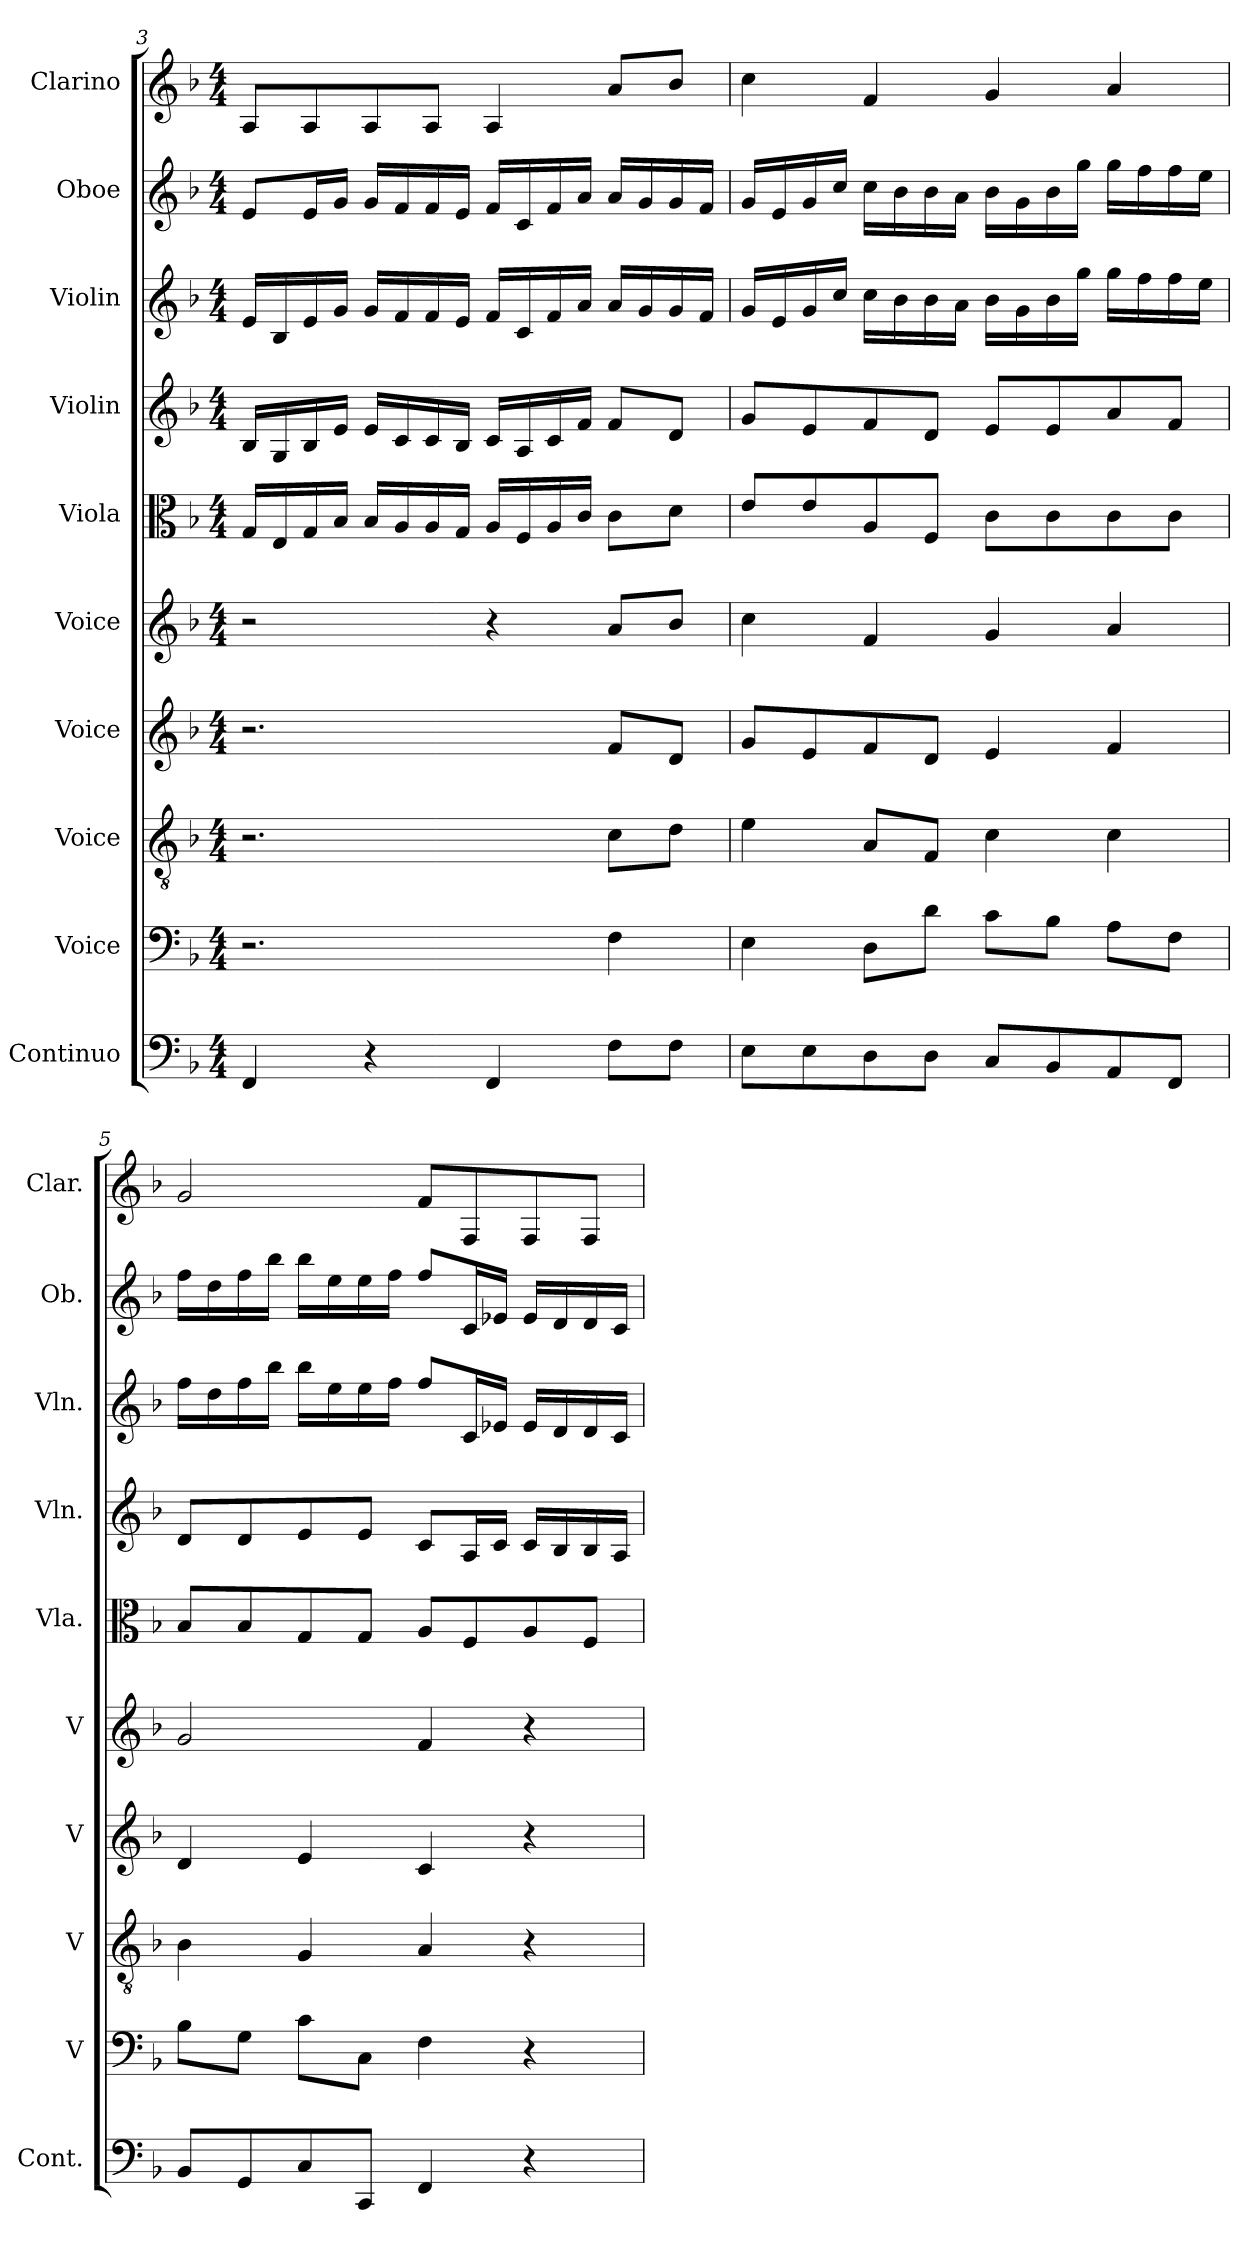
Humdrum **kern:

**kern	**kern	**kern	**kern	**kern	**kern	**kern	**kern	**kern	**kern
*part10	*part9	*part8	*part7	*part6	*part5	*part4	*part3	*part2	*part1
*staff10	*staff9	*staff8	*staff7	*staff6	*staff5	*staff4	*staff3	*staff2	*staff1
*I"Continuo	*I"Voice	*I"Voice	*I"Voice	*I"Voice	*I"Viola	*I"Violin	*I"Violin	*I"Oboe	*I"Clarino
*I'Cont.	*I'V	*I'V	*I'V	*I'V	*I'Vla.	*I'Vln.	*I'Vln.	*I'Ob.	*I'Clar.
!!LO:PB:g=z
*clefF4	*clefF4	*clefGv2	*clefG2	*clefG2	*clefC3	*clefG2	*clefG2	*clefG2	*clefG2
*ITrd7c12	*	*	*	*	*	*	*	*	*
*k[b-]	*k[b-]	*k[b-]	*k[b-]	*k[b-]	*k[b-]	*k[b-]	*k[b-]	*k[b-]	*k[b-]
*M4/4	*M4/4	*M4/4	*M4/4	*M4/4	*M4/4	*M4/4	*M4/4	*M4/4	*M4/4
=3	=3	=3	=3	=3	=3	=3	=3	=3	=3
4FFF/	2.r	2.r	2.r	2r	16G/LL	16B-/LL	16e/LL	8e/L	8A/L
.	.	.	.	.	16E/	16G/	16B-/	.	.
.	.	.	.	.	16G/	16B-/	16e/	16e/L	8A/
.	.	.	.	.	16B-/JJ	16e/JJ	16g/JJ	16g/JJ	.
4r	.	.	.	.	16B-/LL	16e/LL	16g/LL	16g/LL	8A/
.	.	.	.	.	16A/	16c/	16f/	16f/	.
.	.	.	.	.	16A/	16c/	16f/	16f/	8A/J
.	.	.	.	.	16G/JJ	16B-/JJ	16e/JJ	16e/JJ	.
4FFF/	.	.	.	4r	16A/LL	16c/LL	16f/LL	16f/LL	4A/
.	.	.	.	.	16F/	16A/	16c/	16c/	.
.	.	.	.	.	16A/	16c/	16f/	16f/	.
.	.	.	.	.	16c/JJ	16f/JJ	16a/JJ	16a/JJ	.
8FF\L	4F\	8c\L	8f/L	8a/L	8c\L	8f/L	16a/LL	16a/LL	8a/L
.	.	.	.	.	.	.	16g/	16g/	.
8FF\J	.	8d\J	8d/J	8b-/J	8d\J	8d/J	16g/	16g/	8b-/J
.	.	.	.	.	.	.	16f/JJ	16f/JJ	.
=4	=4	=4	=4	=4	=4	=4	=4	=4	=4
8EE\L	4E\	4e\	8g/L	4cc\	8e/L	8g/L	16g/LL	16g/LL	4cc\
.	.	.	.	.	.	.	16e/	16e/	.
8EE\	.	.	8e/	.	8e/	8e/	16g/	16g/	.
.	.	.	.	.	.	.	16cc/JJ	16cc/JJ	.
8DD\	8D\L	8A/L	8f/	4f/	8A/	8f/	16cc\LL	16cc\LL	4f/
.	.	.	.	.	.	.	16b-\	16b-\	.
8DD\J	8d\J	8F/J	8d/J	.	8F/J	8d/J	16b-\	16b-\	.
.	.	.	.	.	.	.	16a\JJ	16a\JJ	.
8CC/L	8c\L	4c\	4e/	4g/	8c\L	8e/L	16b-\LL	16b-\LL	4g/
.	.	.	.	.	.	.	16g\	16g\	.
8BBB-/	8B-\J	.	.	.	8c\	8e/	16b-\	16b-\	.
.	.	.	.	.	.	.	16gg\JJ	16gg\JJ	.
8AAA/	8A\L	4c\	4f/	4a/	8c\	8a/	16gg\LL	16gg\LL	4a/
.	.	.	.	.	.	.	16ff\	16ff\	.
8FFF/J	8F\J	.	.	.	8c\J	8f/J	16ff\	16ff\	.
.	.	.	.	.	.	.	16ee\JJ	16ee\JJ	.
!!LO:PB:g=z
=5	=5	=5	=5	=5	=5	=5	=5	=5	=5
8BBB-/L	8B-\L	4B-\	4d/	2g/	8B-/L	8d/L	16ff\LL	16ff\LL	2g/
.	.	.	.	.	.	.	16dd\	16dd\	.
8GGG/	8G\J	.	.	.	8B-/	8d/	16ff\	16ff\	.
.	.	.	.	.	.	.	16bb-\JJ	16bb-\JJ	.
8CC/	8c\L	4G/	4e/	.	8G/	8e/	16bb-\LL	16bb-\LL	.
.	.	.	.	.	.	.	16ee\	16ee\	.
8CCC/J	8C\J	.	.	.	8G/J	8e/J	16ee\	16ee\	.
.	.	.	.	.	.	.	16ff\JJ	16ff\JJ	.
4FFF/	4F\	4A/	4c/	4f/	8A/L	8c/L	8ff/L	8ff/L	8f/L
.	.	.	.	.	8F/	16A/L	16c/L	16c/L	8F/
.	.	.	.	.	.	16c/JJ	16e-X/JJ	16e-X/JJ	.
4r	4r	4r	4r	4r	8A/	16c/LL	16e-/LL	16e-/LL	8F/
.	.	.	.	.	.	16B-/	16d/	16d/	.
.	.	.	.	.	8F/J	16B-/	16d/	16d/	8F/J
.	.	.	.	.	.	16A/JJ	16c/JJ	16c/JJ	.
=	=	=	=	=	=	=	=	=	=
*-	*-	*-	*-	*-	*-	*-	*-	*-	*-
